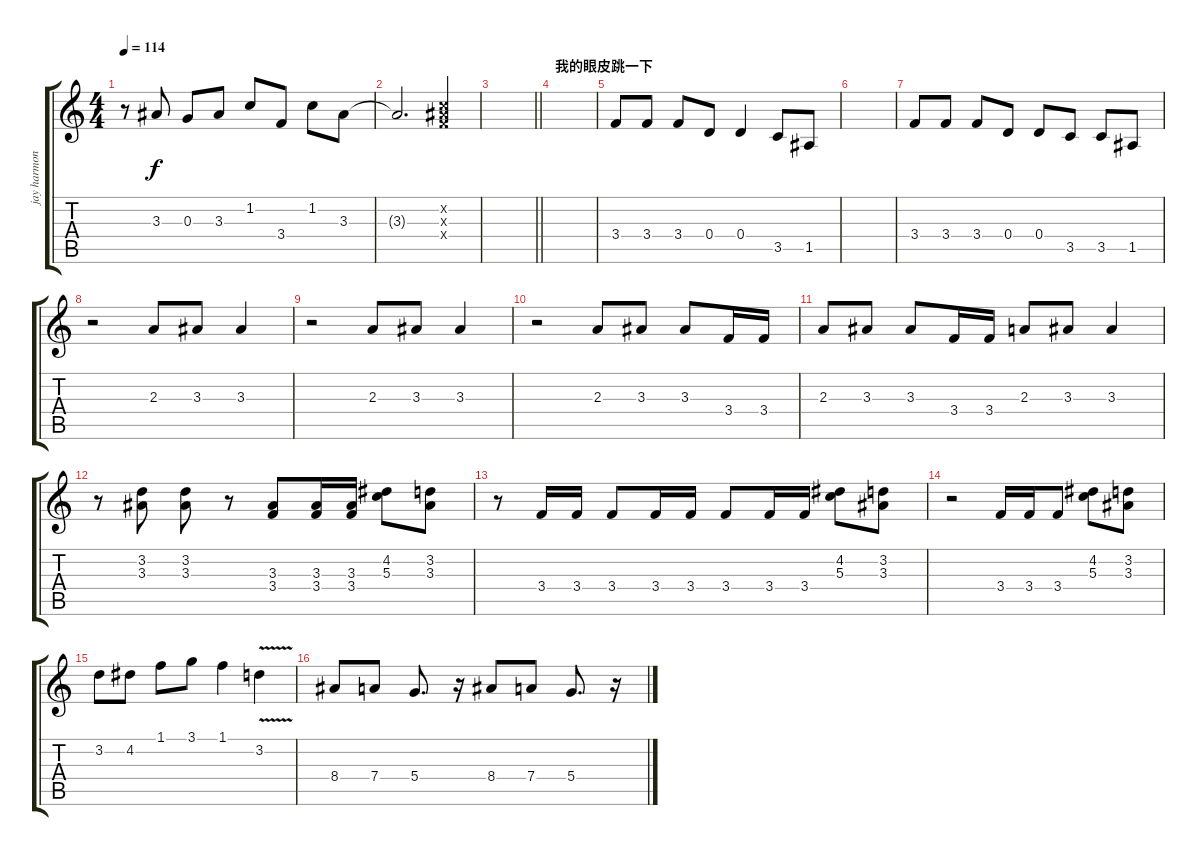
\track ("jay harmony" "jay harmon") {instrument electricguitarjazz}
\staff {score tabs}
\tuning (E4 B3 G3 D3 A2 E2) {hide}
\ts (4 4)
\tempo 114
\clef g2
\ks c
r.8{dy fff} 3.3.8{dy f} 0.3.8 3.3.8 1.2.8 3.4.8 1.2.8 3.3.8 |
3.3{t}.2{d} (1.2{x} 3.3{x} 3.4{x}).4 |
\barLineRight lightlight
|
\section ("" "我的眼皮跳一下")
|
3.4.8 3.4.8 3.4.8 0.4.8 0.4.4 3.5.8 1.5.8 |
|
3.4.8 3.4.8 3.4.8 0.4.8 0.4.8 3.5.8 3.5.8 1.5.8 |
r.2 2.3.8 3.3.8 3.3.4 |
r.2 2.3.8 3.3.8 3.3.4 |
r.2 2.3.8 3.3.8 3.3.8 3.4.16 3.4.16 |
2.3.8 3.3.8 3.3.8 3.4.16 3.4.16 2.3.8 3.3.8 3.3.4 |
r.8 (3.2 3.3).8 (3.2 3.3).8 r.8 (3.3 3.4).8 (3.3 3.4).16 (3.3 3.4).16 (4.2 5.3).8 (3.2 3.3).8 |
r.8 3.4.16 3.4.16 3.4.8 3.4.16 3.4.16 3.4.8 3.4.16 3.4.16 (4.2 5.3).8 (3.2 3.3).8 |
r.2 3.4.16 3.4.16 3.4.8 (4.2 5.3).8 (3.2 3.3).8 |
3.2.8 4.2.8 1.1.8 3.1.8 1.1.4 3.2{v}.4 |
8.4.8 7.4.8 5.4.8{d} r.16 8.4.8 7.4.8 5.4.8{d} r.16
